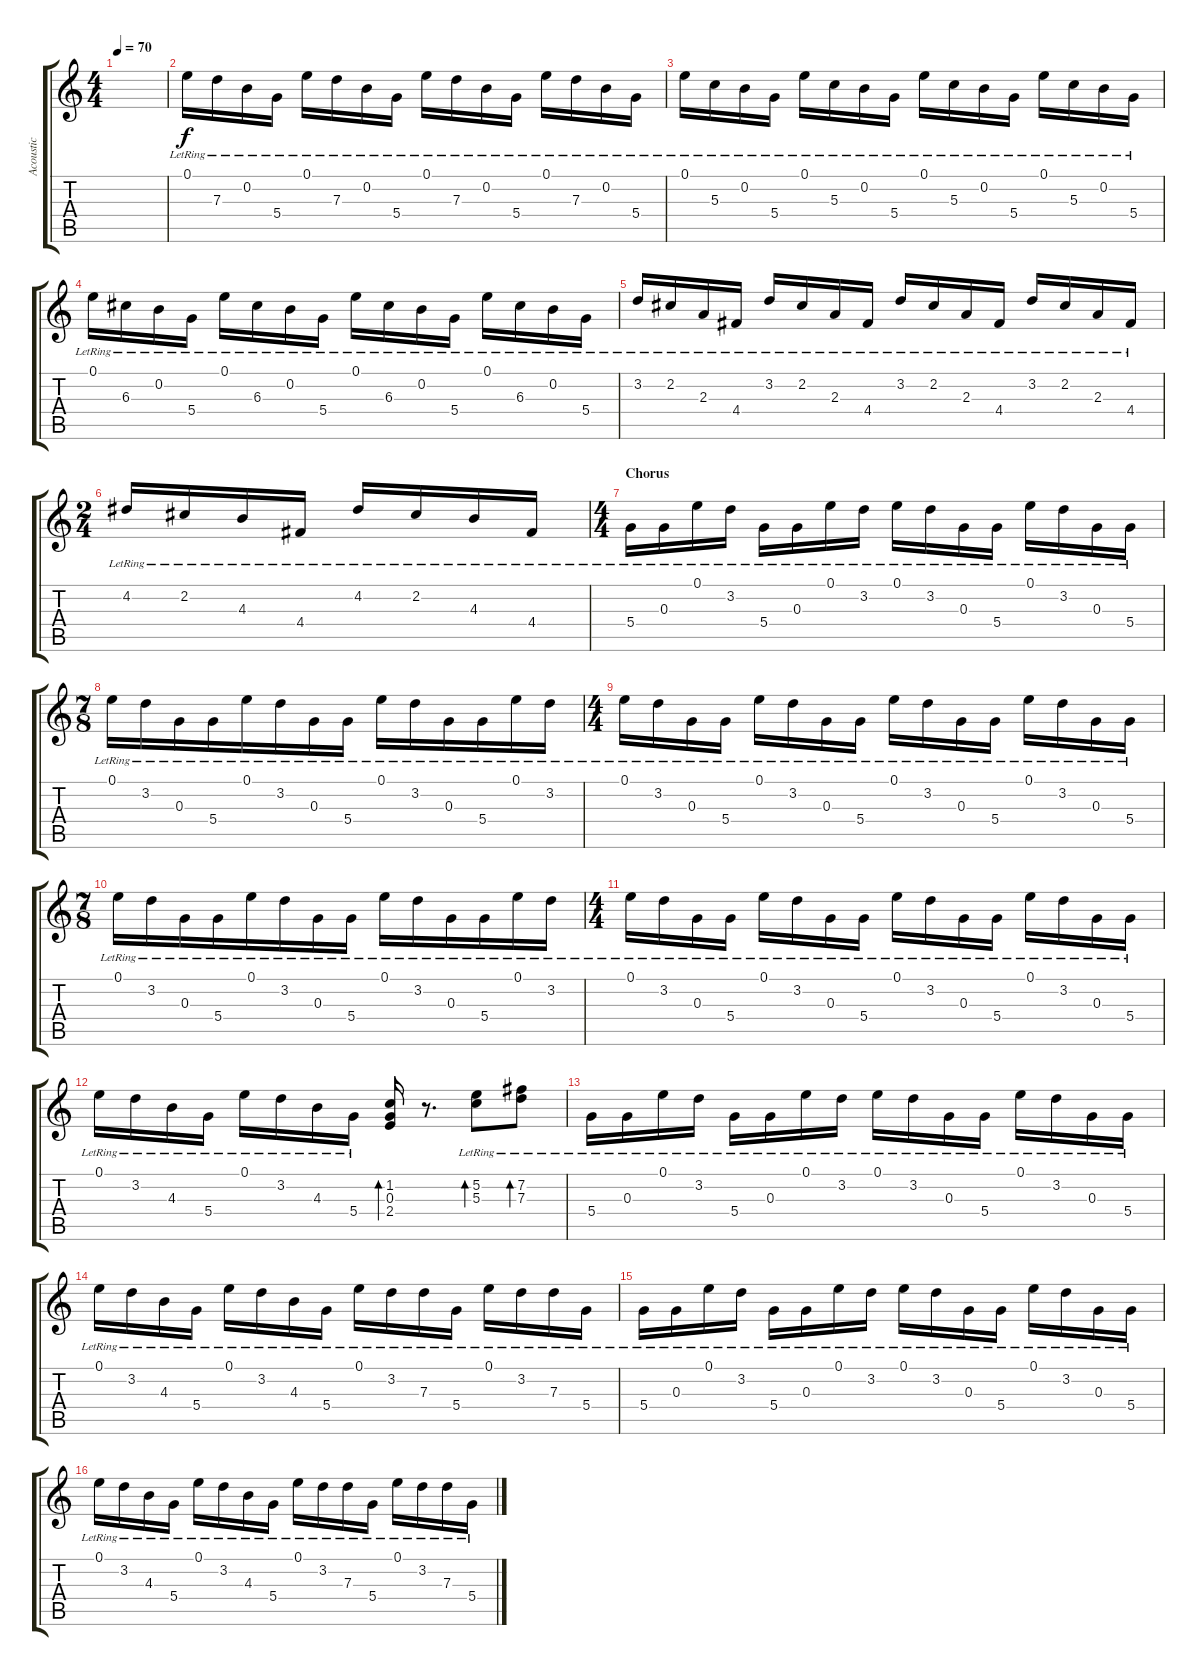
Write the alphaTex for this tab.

\track ("Acoustic" "Acoustic") {instrument acousticguitarnylon}
\staff {score tabs}
\tuning (E4 B3 G3 D3 A2 E2) {hide}
\ts (4 4)
\tempo 70
\clef g2
\ks c
|
0.1{lr}.16 7.3{lr}.16 0.2{lr}.16 5.4{lr}.16 0.1{lr}.16 7.3{lr}.16 0.2{lr}.16 5.4{lr}.16 0.1{lr}.16 7.3{lr}.16 0.2{lr}.16 5.4{lr}.16 0.1{lr}.16 7.3{lr}.16 0.2{lr}.16 5.4{lr}.16 |
0.1{lr}.16 5.3{lr}.16 0.2{lr}.16 5.4{lr}.16 0.1{lr}.16 5.3{lr}.16 0.2{lr}.16 5.4{lr}.16 0.1{lr}.16 5.3{lr}.16 0.2{lr}.16 5.4{lr}.16 0.1{lr}.16 5.3{lr}.16 0.2{lr}.16 5.4{lr}.16 |
0.1{lr}.16 6.3{lr}.16 0.2{lr}.16 5.4{lr}.16 0.1{lr}.16 6.3{lr}.16 0.2{lr}.16 5.4{lr}.16 0.1{lr}.16 6.3{lr}.16 0.2{lr}.16 5.4{lr}.16 0.1{lr}.16 6.3{lr}.16 0.2{lr}.16 5.4{lr}.16 |
3.2{lr}.16 2.2{lr}.16 2.3{lr}.16 4.4{lr}.16 3.2{lr}.16 2.2{lr}.16 2.3{lr}.16 4.4{lr}.16 3.2{lr}.16 2.2{lr}.16 2.3{lr}.16 4.4{lr}.16 3.2{lr}.16 2.2{lr}.16 2.3{lr}.16 4.4{lr}.16 |
\ts (2 4)
4.2{lr}.16 2.2{lr}.16 4.3{lr}.16 4.4{lr}.16 4.2{lr}.16 2.2{lr}.16 4.3{lr}.16 4.4{lr}.16 |
\ts (4 4)
\section ("" "Chorus")
5.4{lr}.16 0.3{lr}.16 0.1{lr}.16 3.2{lr}.16 5.4{lr}.16 0.3{lr}.16 0.1{lr}.16 3.2{lr}.16 0.1{lr}.16 3.2{lr}.16 0.3{lr}.16 5.4{lr}.16 0.1{lr}.16 3.2{lr}.16 0.3{lr}.16 5.4{lr}.16 |
\ts (7 8)
0.1{lr}.16 3.2{lr}.16 0.3{lr}.16 5.4{lr}.16 0.1{lr}.16 3.2{lr}.16 0.3{lr}.16 5.4{lr}.16 0.1{lr}.16 3.2{lr}.16 0.3{lr}.16 5.4{lr}.16 0.1{lr}.16 3.2{lr}.16 |
\ts (4 4)
0.1{lr}.16 3.2{lr}.16 0.3{lr}.16 5.4{lr}.16 0.1{lr}.16 3.2{lr}.16 0.3{lr}.16 5.4{lr}.16 0.1{lr}.16 3.2{lr}.16 0.3{lr}.16 5.4{lr}.16 0.1{lr}.16 3.2{lr}.16 0.3{lr}.16 5.4{lr}.16 |
\ts (7 8)
0.1{lr}.16 3.2{lr}.16 0.3{lr}.16 5.4{lr}.16 0.1{lr}.16 3.2{lr}.16 0.3{lr}.16 5.4{lr}.16 0.1{lr}.16 3.2{lr}.16 0.3{lr}.16 5.4{lr}.16 0.1{lr}.16 3.2{lr}.16 |
\ts (4 4)
0.1{lr}.16 3.2{lr}.16 0.3{lr}.16 5.4{lr}.16 0.1{lr}.16 3.2{lr}.16 0.3{lr}.16 5.4{lr}.16 0.1{lr}.16 3.2{lr}.16 0.3{lr}.16 5.4{lr}.16 0.1{lr}.16 3.2{lr}.16 0.3{lr}.16 5.4{lr}.16 |
0.1{lr}.16 3.2{lr}.16 4.3{lr}.16 5.4{lr}.16 0.1{lr}.16 3.2{lr}.16 4.3{lr}.16 5.4{lr}.16 (1.2 0.3 2.4).16{bd 60} r.8{d} (5.2{lr} 5.3{lr}).8{bd 60} (7.2{lr} 7.3{lr}).8{bd 60} |
5.4{lr}.16 0.3{lr}.16 0.1{lr}.16 3.2{lr}.16 5.4{lr}.16 0.3{lr}.16 0.1{lr}.16 3.2{lr}.16 0.1{lr}.16 3.2{lr}.16 0.3{lr}.16 5.4{lr}.16 0.1{lr}.16 3.2{lr}.16 0.3{lr}.16 5.4{lr}.16 |
0.1{lr}.16 3.2{lr}.16 4.3{lr}.16 5.4{lr}.16 0.1{lr}.16 3.2{lr}.16 4.3{lr}.16 5.4{lr}.16 0.1{lr}.16 3.2{lr}.16 7.3{lr}.16 5.4{lr}.16 0.1{lr}.16 3.2{lr}.16 7.3{lr}.16 5.4{lr}.16 |
5.4{lr}.16 0.3{lr}.16 0.1{lr}.16 3.2{lr}.16 5.4{lr}.16 0.3{lr}.16 0.1{lr}.16 3.2{lr}.16 0.1{lr}.16 3.2{lr}.16 0.3{lr}.16 5.4{lr}.16 0.1{lr}.16 3.2{lr}.16 0.3{lr}.16 5.4{lr}.16 |
0.1{lr}.16 3.2{lr}.16 4.3{lr}.16 5.4{lr}.16 0.1{lr}.16 3.2{lr}.16 4.3{lr}.16 5.4{lr}.16 0.1{lr}.16 3.2{lr}.16 7.3{lr}.16 5.4{lr}.16 0.1{lr}.16 3.2{lr}.16 7.3{lr}.16 5.4{lr}.16
